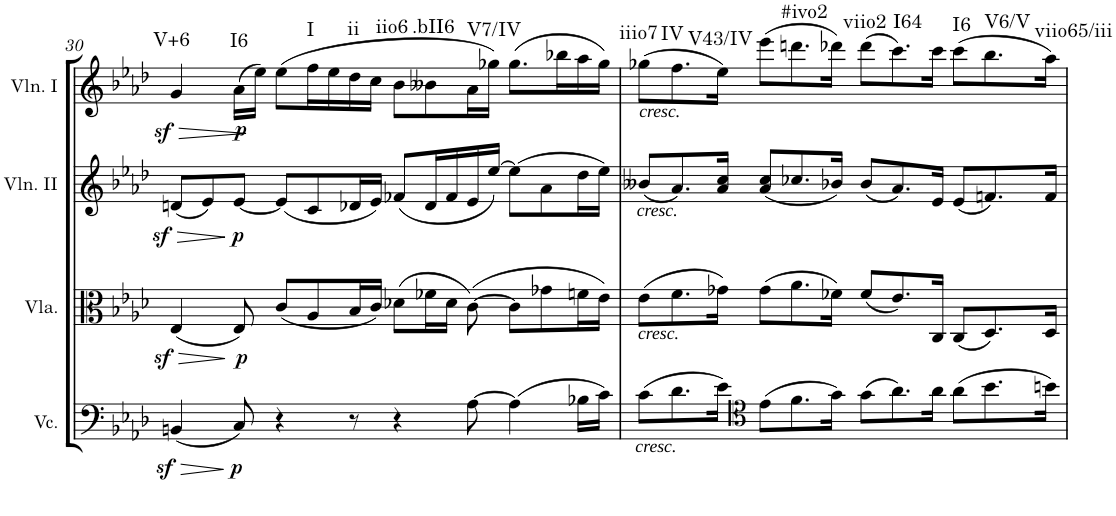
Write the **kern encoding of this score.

**kern	**dynam	**kern	**dynam	**kern	**dynam	**kern	**dynam	**harte
*part4	*part4	*part3	*part3	*part2	*part2	*part1	*part1	*part1
*staff4	*staff4	*staff3	*staff3	*staff2	*staff2	*staff1	*staff1	*
*I"Violoncello	*	*I"Viola	*	*I"Violin II	*	*I"Violin I	*	*
*I'Vc.	*	*I'Vla.	*	*I'Vln. II	*	*I'Vln. I	*	*
!!LO:PB:g=z
*clefF4	*	*clefC3	*	*clefG2	*	*clefG2	*	*
*k[b-e-a-d-]	*	*k[b-e-a-d-]	*	*k[b-e-a-d-]	*	*k[b-e-a-d-]	*	*
*A-:	*	*A-:	*	*A-:	*	*A-:	*	*
*M12/8	*	*M12/8	*	*M12/8	*	*M12/8	*	*
=30	=30	=30	=30	=30	=30	=30	=30	=30
!	!	!	!LO:HP:b	!	!LO:HP:b	!	!LO:HP:b	!
!	!	!	!	!	!	!	!LO:DY:n=1:b	!LO:H:kt=V+6
(4BBnz</	.	(4E-z</	>	(8dnz</L	>	4g/	> sf	N
.	.	.	.	8e-/)	.	.	.	.
!	!LO:DY:b	!	!LO:DY:n=1:b	!	!LO:DY:n=1:b	!	!LO:DY:n=2:b	!LO:H:kt=I6
8C/)	p	8E-/)	] p	[8e-/J	] p	(16a-\LL	p	N
.	.	.	.	.	.	16ee-\JJ)	]	.
4r	.	(8c/L	.	(8e-/L]	.	(8ee-\L	.	.
!	!	!	!	!	!	!	!	!LO:H:kt=I
.	.	8A-/	.	8c/	.	16ff\L	.	N
.	.	.	.	.	.	16ee-\	.	.
!	!	!	!	!	!	!	!	!LO:H:kt=ii
8r	.	16B-/L	.	16d-X/L	.	16dd-\	.	N
.	.	16c/JJ)	.	16e-/JJ)	.	16cc\JJ	.	.
!	!	!	!	!	!	!	!	!LO:H:kt=iio6
4r	.	(8d-X\L	.	(8f-X/L	.	8b-\L	.	N
!	!	!	!	!	!	!	!	!LO:H:kt=.bII6
.	.	16f-X\L	.	16d-/L	.	8b--X\	.	N
.	.	16d-\JJ	.	16f-/	.	.	.	.
!	!	!	!	!	!	!	!	!LO:H:kt=V7/IV
[8A-\	.	([8c\)	.	16e-/	.	16a-\L	.	N
.	.	.	.	[16ee-/JJ)	.	16gg-X\JJ)	.	.
(4A-\]	.	8c\L]	.	(8ee-\L]	.	(8.gg-\L	.	.
.	.	8g-X\	.	8a-\	.	.	.	.
.	.	.	.	.	.	16bb-X\L	.	.
16B-X\LL	.	16fn\L	.	16dd-\L	.	16aa-\	.	.
16c\JJ)	.	16e-\JJ)	.	16ee-\JJ)	.	16gg-\JJ)	.	.
=31	=31	=31	=31	=31	=31	=31	=31	=31
!	!	!	!	!	!	!LO:TX:b:i:t=cresc.	!	!
!	!	!	!	!LO:TX:b:i:t=cresc.	!	!	!	!
!	!	!LO:TX:b:i:t=cresc.	!	!	!	!	!	!
!LO:TX:b:i:t=cresc.	!	!	!	!	!	!	!	!LO:H:kt=iiio7
(8c\L	.	(8e-\L	.	(8b--X/L	.	(8gg-X\L	.	N
!	!	!	!	!	!	!	!	!LO:H:kt=IV
8.d-\	.	8.f\	.	8.a-/)	.	8.ff\	.	N
!	!	!	!	!	!	!	!	!LO:H:kt=V43/IV
16e-\Jk)	.	16g-X\Jk)	.	16a-/ 16cc/Jk	.	16ee-\Jk)	.	N
*clefC4	*	*	*	*	*	*	*	*
(8e-\L	.	(8g-\L	.	(8a-/ 8cc/L	.	(8eee-\L	.	.
!	!	!	!	!	!	!	!	!LO:H:kt=#ivo2
8.f\	.	8.a-\	.	8.cc-X/	.	8.dddn\	.	N
16g\Jk)	.	16f-X\Jk)	.	16b-X/Jk)	.	16ddd-X\Jk)	.	.
!	!	!	!	!	!	!	!	!LO:H:kt=viio2
(8g\L	.	(8f-/L	.	(8b-/L	.	(8ddd-\L	.	N
!	!	!	!	!	!	!	!	!LO:H:kt=I64
8.a-\)	.	8.e-/)	.	8.a-/)	.	8.ccc\)	.	N
16a-\Jk	.	16C/Jk	.	16e-/Jk	.	16ccc\Jk	.	.
!	!	!	!	!	!	!	!	!LO:H:kt=I6
(8a-\L	.	(8C/L	.	(8e-/L	.	(8ccc\L	.	N
!	!	!	!	!	!	!	!	!LO:H:kt=V6/V
8.b-\	.	8.D-/)	.	8.fn/)	.	8.bb-\	.	N
!	!	!	!	!	!	!	!	!LO:H:kt=viio65/iii
16bn\Jk)	.	16D-/Jk	.	16f/Jk	.	16aa-\Jk)	.	N
=	=	=	=	=	=	=	=	=
*-	*-	*-	*-	*-	*-	*-	*-	*-
